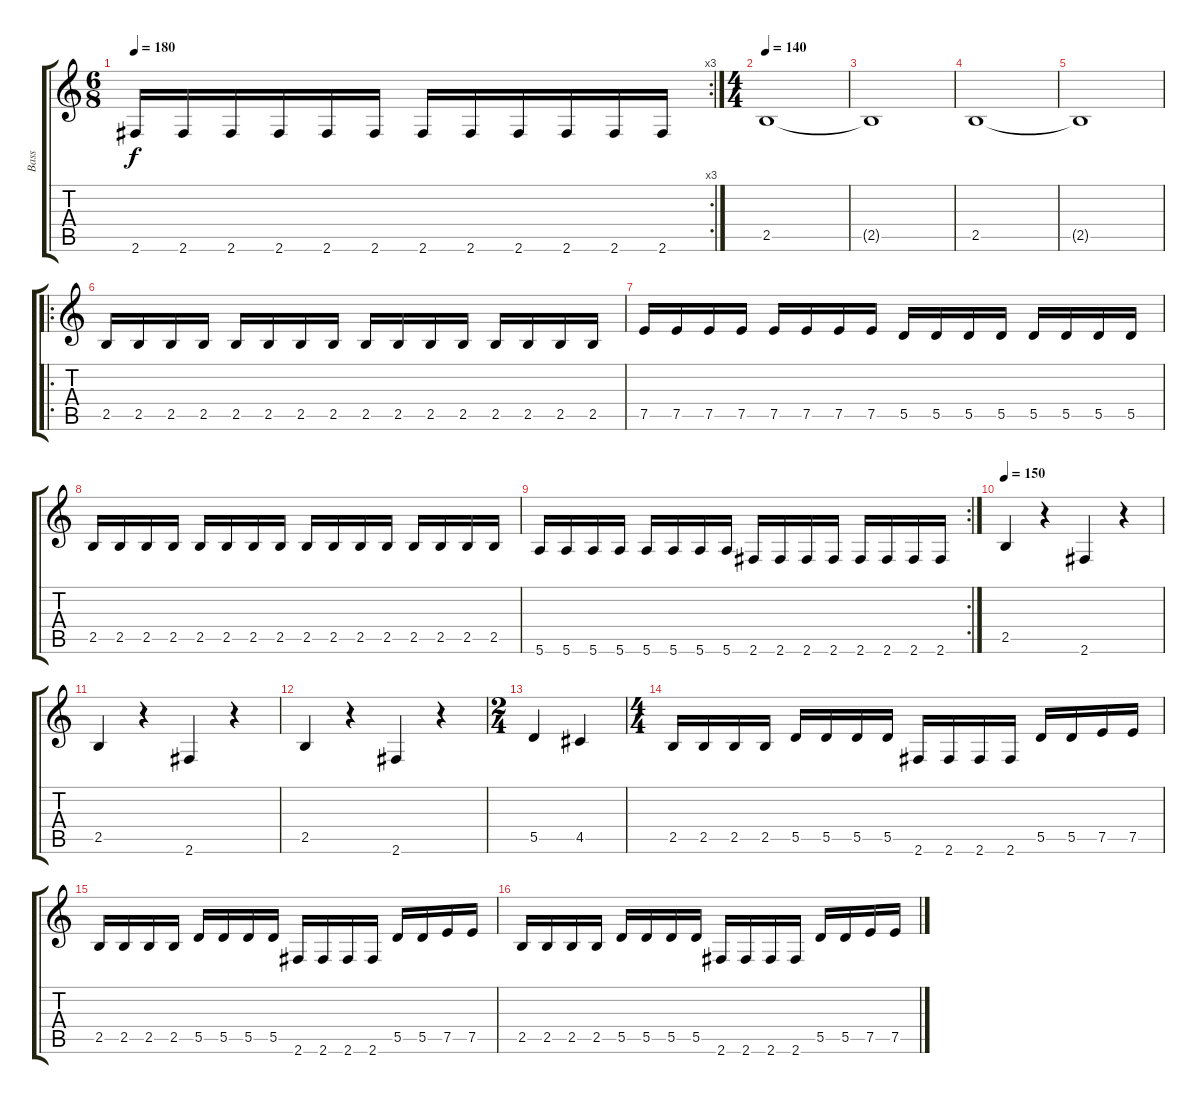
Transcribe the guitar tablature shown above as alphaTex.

\track ("Bass" "Bass") {instrument electricbasspick}
\staff {score tabs}
\tuning (E4 B3 G3 D3 A2 E2) {hide}
\rc 3
\ts (6 8)
\tempo 180
\clef g2
\ks c
2.6.16{dy f} 2.6.16 2.6.16 2.6.16 2.6.16 2.6.16 2.6.16 2.6.16 2.6.16 2.6.16 2.6.16 2.6.16 |
\ts (4 4)
\tempo 140
2.5.1 |
2.5{t}.1 |
2.5.1 |
2.5{t}.1 |
\ro
2.5.16 2.5.16 2.5.16 2.5.16 2.5.16 2.5.16 2.5.16 2.5.16 2.5.16 2.5.16 2.5.16 2.5.16 2.5.16 2.5.16 2.5.16 2.5.16 |
7.5.16 7.5.16 7.5.16 7.5.16 7.5.16 7.5.16 7.5.16 7.5.16 5.5.16 5.5.16 5.5.16 5.5.16 5.5.16 5.5.16 5.5.16 5.5.16 |
2.5.16 2.5.16 2.5.16 2.5.16 2.5.16 2.5.16 2.5.16 2.5.16 2.5.16 2.5.16 2.5.16 2.5.16 2.5.16 2.5.16 2.5.16 2.5.16 |
\rc 2
5.6.16 5.6.16 5.6.16 5.6.16 5.6.16 5.6.16 5.6.16 5.6.16 2.6.16 2.6.16 2.6.16 2.6.16 2.6.16 2.6.16 2.6.16 2.6.16 |
\tempo 150
2.5.4 r.4 2.6.4 r.4 |
2.5.4 r.4 2.6.4 r.4 |
2.5.4 r.4 2.6.4 r.4 |
\ts (2 4)
5.5.4 4.5.4 |
\ts (4 4)
2.5.16 2.5.16 2.5.16 2.5.16 5.5.16 5.5.16 5.5.16 5.5.16 2.6.16 2.6.16 2.6.16 2.6.16 5.5.16 5.5.16 7.5.16 7.5.16 |
2.5.16 2.5.16 2.5.16 2.5.16 5.5.16 5.5.16 5.5.16 5.5.16 2.6.16 2.6.16 2.6.16 2.6.16 5.5.16 5.5.16 7.5.16 7.5.16 |
2.5.16 2.5.16 2.5.16 2.5.16 5.5.16 5.5.16 5.5.16 5.5.16 2.6.16 2.6.16 2.6.16 2.6.16 5.5.16 5.5.16 7.5.16 7.5.16
